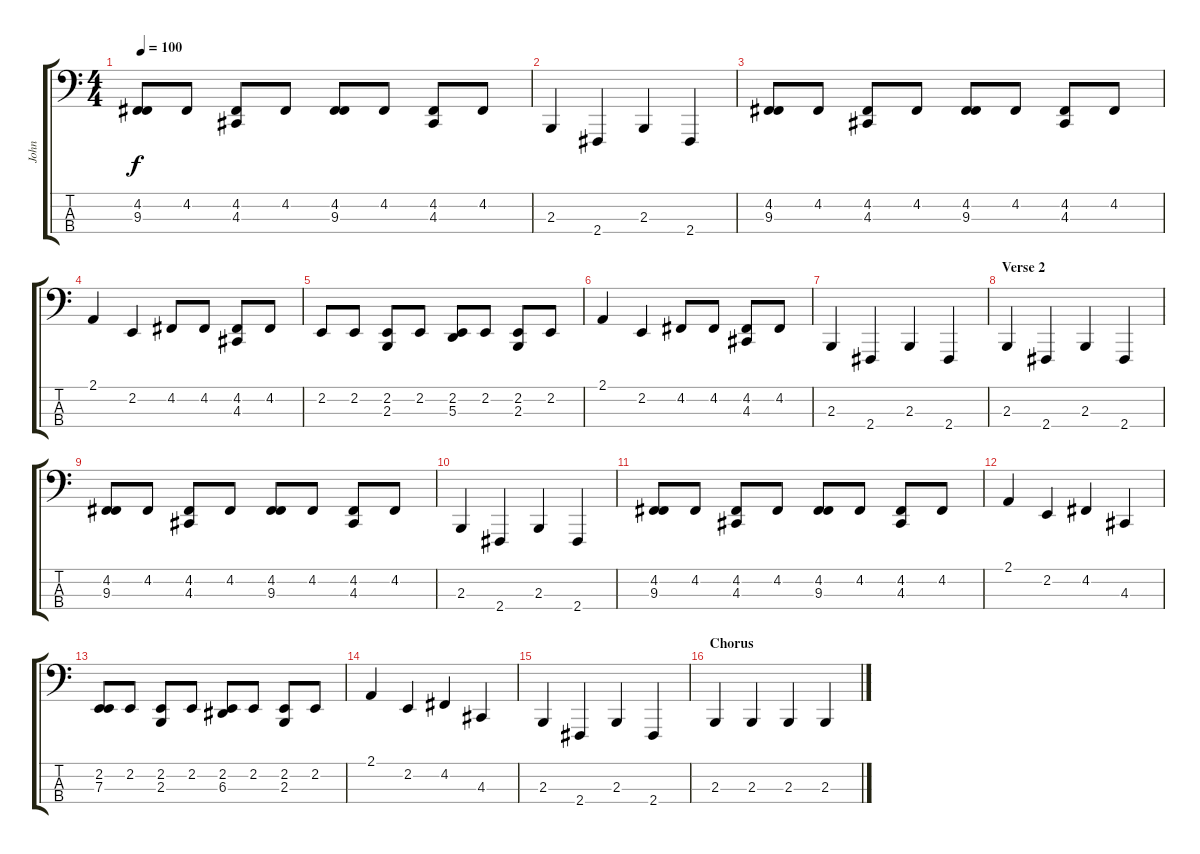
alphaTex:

\track ("John " "John ") {instrument brightacousticpiano}
\staff {score tabs}
\tuning (G2 D2 A1 E1) {hide}
\ts (4 4)
\tempo 100
\clef f4
\ks c
(4.2 9.3).8{dy f} 4.2.8 (4.2 4.3).8 4.2.8 (4.2 9.3).8 4.2.8 (4.2 4.3).8 4.2.8 |
2.3.4 2.4.4 2.3.4 2.4.4 |
(4.2 9.3).8 4.2.8 (4.2 4.3).8 4.2.8 (4.2 9.3).8 4.2.8 (4.2 4.3).8 4.2.8 |
2.1.4 2.2.4 4.2.8 4.2.8 (4.2 4.3).8 4.2.8 |
2.2.8 2.2.8 (2.2 2.3).8 2.2.8 (2.2 5.3).8 2.2.8 (2.2 2.3).8 2.2.8 |
2.1.4 2.2.4 4.2.8 4.2.8 (4.2 4.3).8 4.2.8 |
2.3.4 2.4.4 2.3.4 2.4.4 |
\section ("" "Verse 2")
2.3.4 2.4.4 2.3.4 2.4.4 |
(4.2 9.3).8 4.2.8 (4.2 4.3).8 4.2.8 (4.2 9.3).8 4.2.8 (4.2 4.3).8 4.2.8 |
2.3.4 2.4.4 2.3.4 2.4.4 |
(4.2 9.3).8 4.2.8 (4.2 4.3).8 4.2.8 (4.2 9.3).8 4.2.8 (4.2 4.3).8 4.2.8 |
2.1.4 2.2.4 4.2.4 4.3.4 |
(2.2 7.3).8 2.2.8 (2.2 2.3).8 2.2.8 (2.2 6.3).8 2.2.8 (2.2 2.3).8 2.2.8 |
2.1.4 2.2.4 4.2.4 4.3.4 |
2.3.4 2.4.4 2.3.4 2.4.4 |
\section ("" "Chorus")
2.3.4 2.3.4 2.3.4 2.3.4
